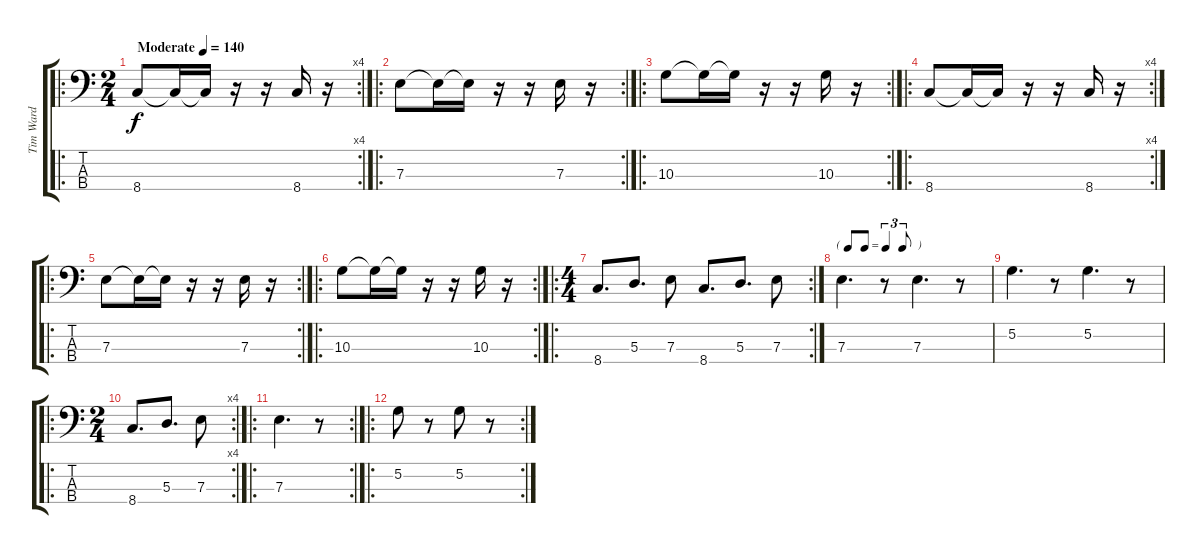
\track ("Tim Ward" "Tim Ward") {instrument electricbasspick}
\staff {score tabs}
\tuning (G2 D2 A1 E1) {hide}
\ro
\rc 4
\ts (2 4)
\tempo (140 "Moderate")
\clef f4
\ks c
8.4.8{dy f instrument electricbasspick} 8.4{t}.16 8.4{t}.16 r.16 r.16 8.4.16 r.16 |
\ro
\rc 2
7.3.8 7.3{t}.16 7.3{t}.16 r.16 r.16 7.3.16 r.16 |
\ro
\rc 2
10.3.8 10.3{t}.16 10.3{t}.16 r.16 r.16 10.3.16 r.16 |
\ro
\rc 4
8.4.8 8.4{t}.16 8.4{t}.16 r.16 r.16 8.4.16 r.16 |
\ro
\rc 2
7.3.8 7.3{t}.16 7.3{t}.16 r.16 r.16 7.3.16 r.16 |
\ro
\rc 2
10.3.8 10.3{t}.16 10.3{t}.16 r.16 r.16 10.3.16 r.16 |
\ro
\rc 2
\ts (4 4)
8.4.8{d} 5.3.8{d} 7.3.8 8.4.8{d} 5.3.8{d} 7.3.8 |
\tf triplet8th
7.3.4{d} r.8 7.3.4{d} r.8 |
5.2.4{d} r.8 5.2.4{d} r.8 |
\ro
\rc 4
\ts (2 4)
8.4.8{d} 5.3.8{d} 7.3.8 |
\ro
\rc 2
7.3.4{d} r.8 |
\ro
\rc 2
5.2.8 r.8 5.2.8 r.8
